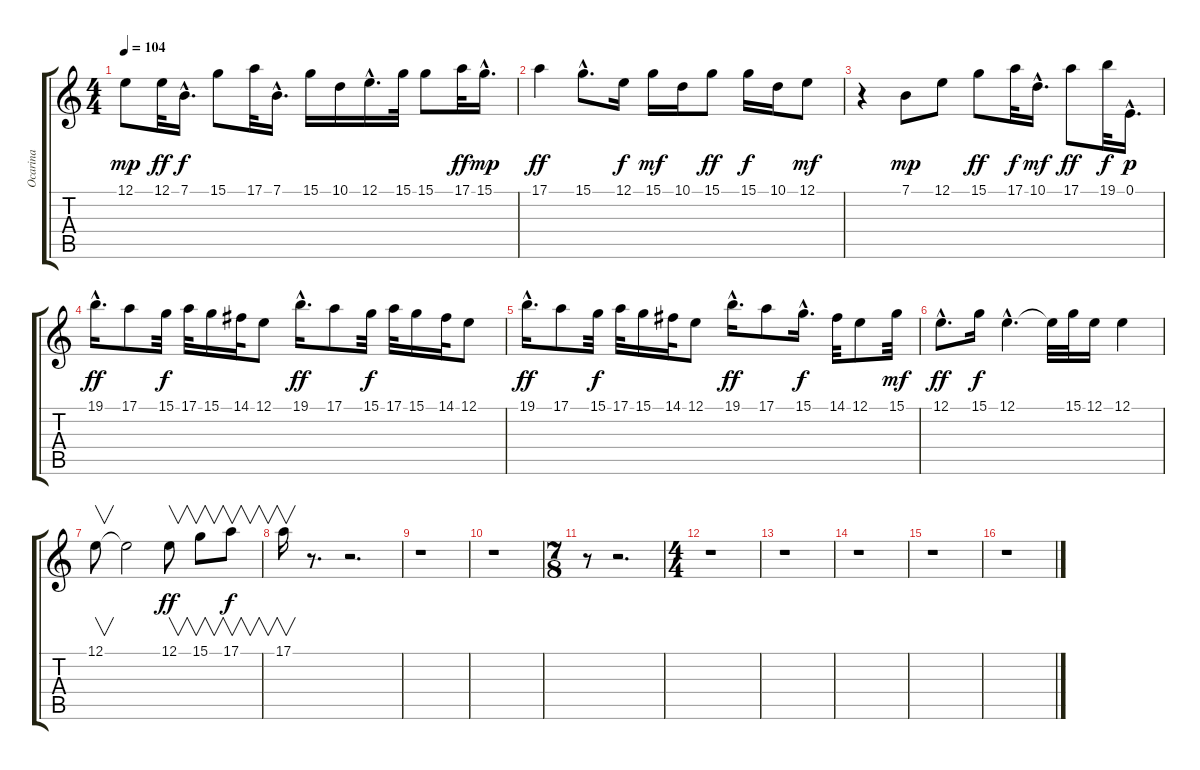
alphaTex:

\track ("Ocarina" "Ocarina") {instrument ocarina}
\staff {score tabs}
\tuning (E4 B3 G3 D3 A2 E2) {hide}
\ts (4 4)
\tempo 104
\clef g2
\ks c
12.1.8{dy mp} 12.1.32{dy ff} 7.1{hac}.16{d dy f} 15.1.8 17.1.32 7.1{hac}.16{d} 15.1.16 10.1.16 12.1{hac}.16{d} 15.1.32 15.1.8 17.1.32{dy ff} 15.1{hac}.16{d dy mp} |
17.1.4{dy ff} 15.1{hac}.8{d} 12.1.16{dy f} 15.1.16{dy mf} 10.1.16 15.1.8{dy ff} 15.1.16{dy f} 10.1.16 12.1.8{dy mf} |
r.4 7.1.8{dy mp} 12.1.8 15.1.8{dy ff} 17.1.32{dy f} 10.1{hac}.16{d dy mf} 17.1.8{dy ff} 19.1.32{dy f} 0.1{hac}.16{d dy p} |
19.1{hac}.16{d dy ff} 17.1.8 15.1.32{dy f} 17.1.32 15.1.16 14.1.32 12.1.8 19.1{hac}.16{d dy ff} 17.1.8 15.1.32{dy f} 17.1.32 15.1.16 14.1.32 12.1.8 |
19.1{hac}.16{d dy ff} 17.1.8 15.1.32{dy f} 17.1.32 15.1.16 14.1.32 12.1.8 19.1{hac}.16{d dy ff} 17.1.8 15.1{hac}.16{d dy f} 14.1.32 12.1.8 15.1.32{dy mf} |
12.1{hac}.8{d dy ff} 15.1.16{dy f} 12.1{hac}.4{d} 12.1{t}.32 15.1.32 12.1.16 12.1.4 |
12.1.8{v} 12.1{t}.2 12.1.8{v dy ff} 15.1.8{v} 17.1.8{v dy f} |
17.1.16{v} r.8{d} r.2{d} |
r.1 |
r.1 |
\ts (7 8)
r.8 r.2{d} |
\ts (4 4)
r.1 |
r.1 |
r.1 |
r.1 |
r.1
